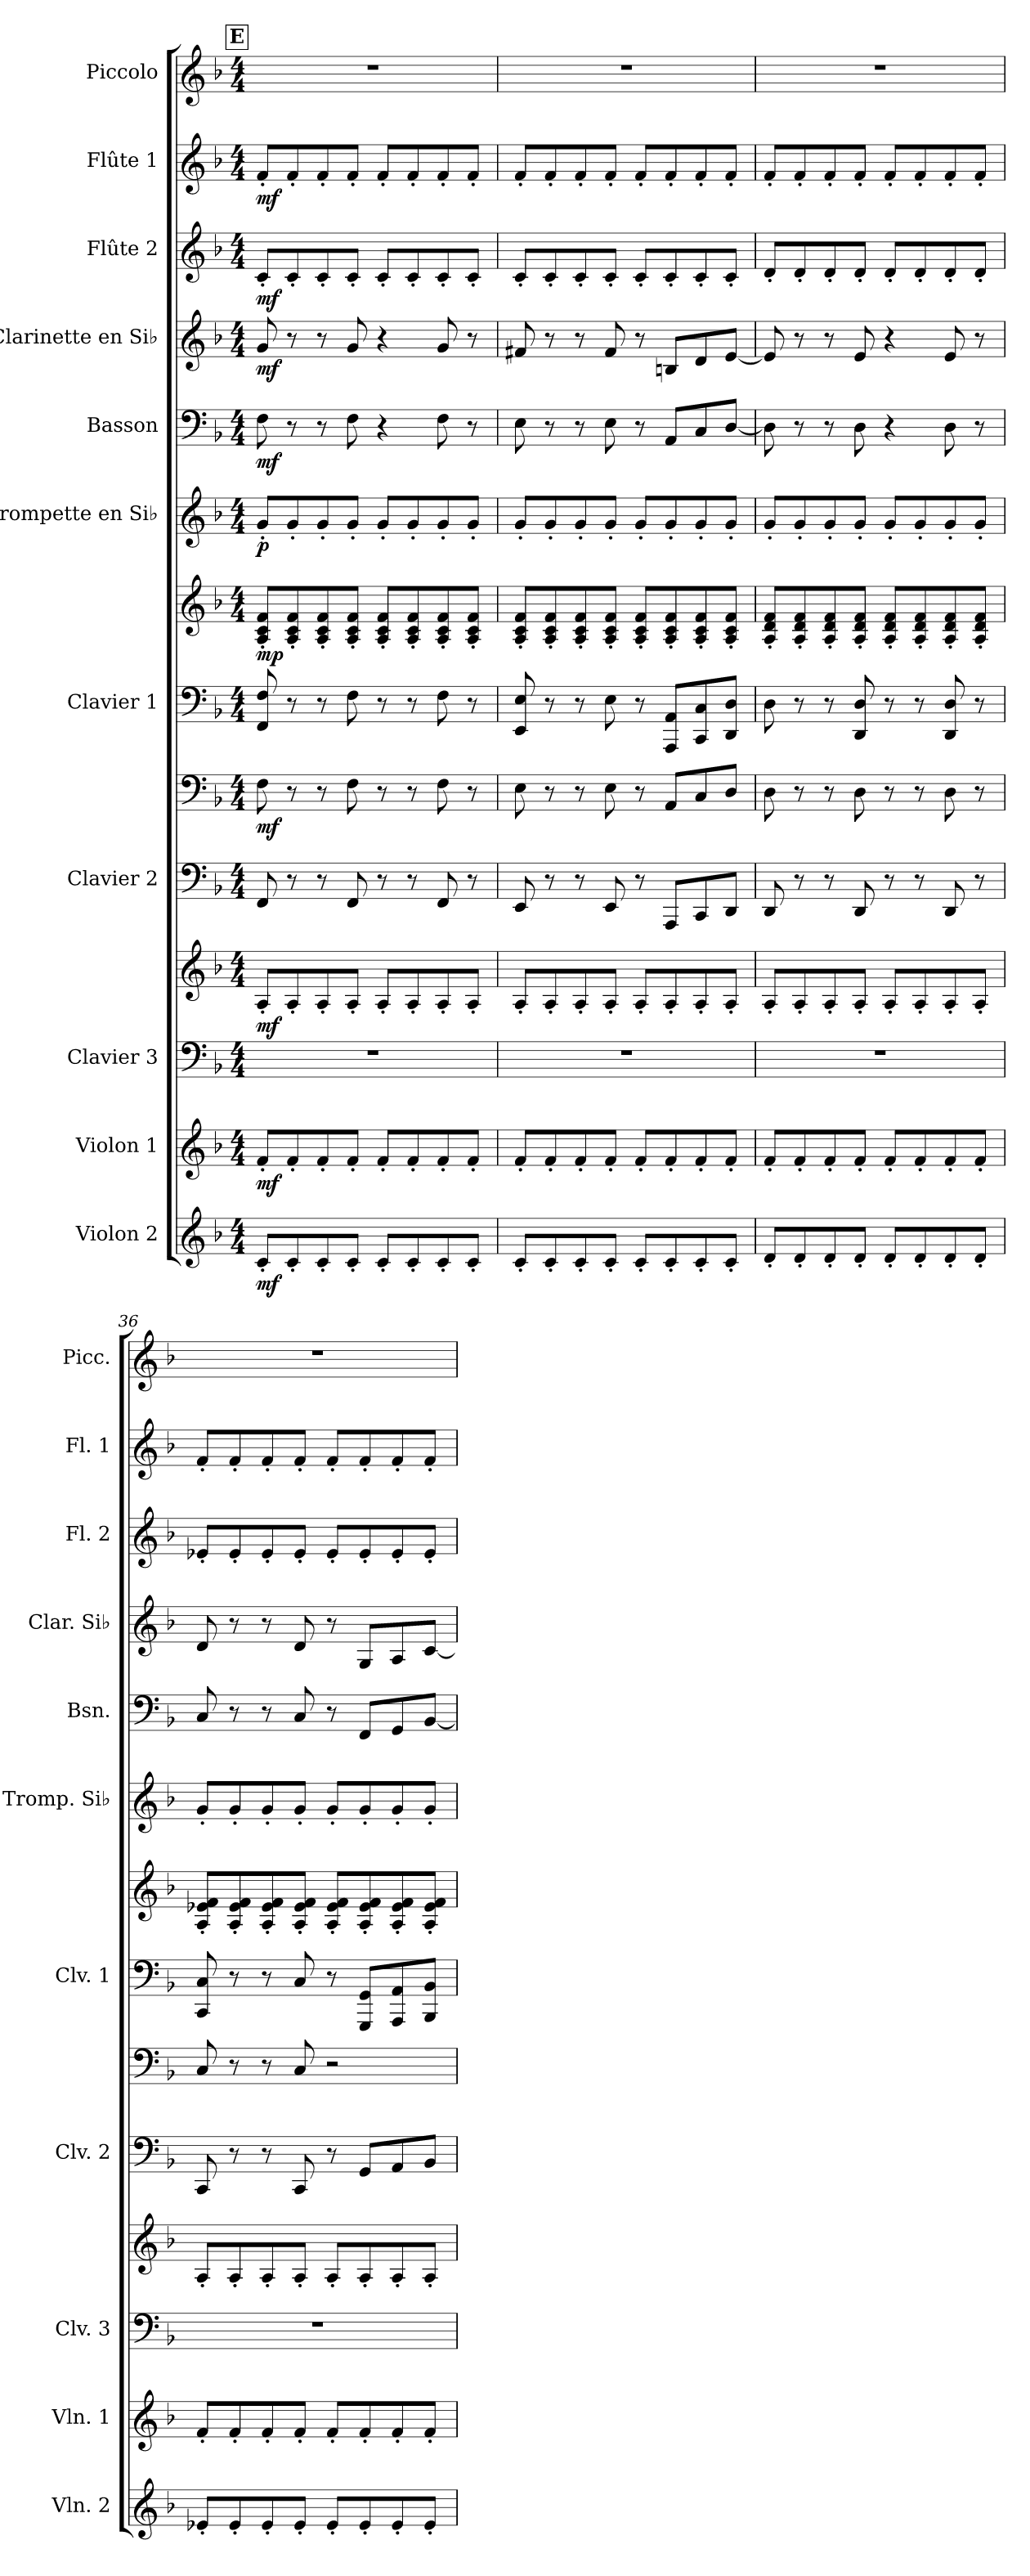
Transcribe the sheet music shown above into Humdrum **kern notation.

**kern	**dynam	**kern	**dynam	**kern	**kern	**dynam	**kern	**kern	**dynam	**kern	**kern	**dynam	**kern	**dynam	**kern	**dynam	**kern	**dynam	**kern	**dynam	**kern	**dynam	**kern
*part11	*part11	*part10	*part10	*part9	*part9	*part9	*part8	*part8	*part8	*part7	*part7	*part7	*part6	*part6	*part5	*part5	*part4	*part4	*part3	*part3	*part2	*part2	*part1
*staff14	*staff14	*staff13	*staff13	*staff12	*staff11	*staff11/12	*staff10	*staff9	*staff9/10	*staff8	*staff7	*staff7/8	*staff6	*staff6	*staff5	*staff5	*staff4	*staff4	*staff3	*staff3	*staff2	*staff2	*staff1
*I"Violon 2	*	*I"Violon 1	*	*I"Clavier 3	*	*	*I"Clavier 2	*	*	*I"Clavier 1	*	*	*I"Trompette en Si♭	*	*I"Basson	*	*I"Clarinette en Si♭	*	*I"Flûte 2	*	*I"Flûte 1	*	*I"Piccolo
*I'Vln. 2	*	*I'Vln. 1	*	*I'Clv. 3	*	*	*I'Clv. 2	*	*	*I'Clv. 1	*	*	*I'Tromp. Si♭	*	*I'Bsn.	*	*I'Clar. Si♭	*	*I'Fl. 2	*	*I'Fl. 1	*	*I'Picc.
*clefG2	*	*clefG2	*	*clefF4	*clefG2	*	*clefF4	*clefF4	*	*clefF4	*clefG2	*	*clefG2	*	*clefF4	*	*clefG2	*	*clefG2	*	*clefG2	*	*clefG2
*	*	*	*	*	*	*	*	*	*	*	*	*	*ITrd1c2	*	*	*	*ITrd1c2	*	*	*	*	*	*ITrd-7c-12
*k[b-]	*	*k[b-]	*	*k[b-]	*k[b-]	*	*k[b-]	*k[b-]	*	*k[b-]	*k[b-]	*	*k[b-e-a-]	*	*k[b-]	*	*k[b-e-a-]	*	*k[b-]	*	*k[b-]	*	*k[b-]
*M4/4	*	*M4/4	*	*M4/4	*M4/4	*	*M4/4	*M4/4	*	*M4/4	*M4/4	*	*M4/4	*	*M4/4	*	*M4/4	*	*M4/4	*	*M4/4	*	*M4/4
!!LO:REH:place=s1:a:B:fs=14:t=E
=33	=33	=33	=33	=33	=33	=33	=33	=33	=33	=33	=33	=33	=33	=33	=33	=33	=33	=33	=33	=33	=33	=33	=33
!	!LO:DY:b	!	!LO:DY:b	!	!	!LO:DY:b	!	!	!LO:DY:b	!	!	!LO:DY:b	!	!LO:DY:b	!	!LO:DY:b	!	!LO:DY:b	!	!LO:DY:b	!	!LO:DY:b	!
8c'/L	mf	8f'/L	mf	1r	8A'/L	mf	8FF/	8F\	mf	8FF/ 8F/	8A/' 8c/' 8f/'L	mp	8f'/L	p	8F\	mf	8f/	mf	8c'/L	mf	8f'/L	mf	1r
8c'/	.	8f'/	.	.	8A'/	.	8r	8r	.	8r	8A/' 8c/' 8f/'	.	8f'/	.	8r	.	8r	.	8c'/	.	8f'/	.	.
8c'/	.	8f'/	.	.	8A'/	.	8r	8r	.	8r	8A/' 8c/' 8f/'	.	8f'/	.	8r	.	8r	.	8c'/	.	8f'/	.	.
8c'/J	.	8f'/J	.	.	8A'/J	.	8FF/	8F\	.	8F\	8A/' 8c/' 8f/'J	.	8f'/J	.	8F\	.	8f/	.	8c'/J	.	8f'/J	.	.
8c'/L	.	8f'/L	.	.	8A'/L	.	8r	8r	.	8r	8A/' 8c/' 8f/'L	.	8f'/L	.	4r	.	4r	.	8c'/L	.	8f'/L	.	.
8c'/	.	8f'/	.	.	8A'/	.	8r	8r	.	8r	8A/' 8c/' 8f/'	.	8f'/	.	.	.	.	.	8c'/	.	8f'/	.	.
8c'/	.	8f'/	.	.	8A'/	.	8FF/	8F\	.	8F\	8A/' 8c/' 8f/'	.	8f'/	.	8F\	.	8f/	.	8c'/	.	8f'/	.	.
8c'/J	.	8f'/J	.	.	8A'/J	.	8r	8r	.	8r	8A/' 8c/' 8f/'J	.	8f'/J	.	8r	.	8r	.	8c'/J	.	8f'/J	.	.
=34	=34	=34	=34	=34	=34	=34	=34	=34	=34	=34	=34	=34	=34	=34	=34	=34	=34	=34	=34	=34	=34	=34	=34
8c'/L	.	8f'/L	.	1r	8A'/L	.	8EE/	8E\	.	8EE/ 8E/	8A/' 8c/' 8f/'L	.	8f'/L	.	8E\	.	8en/	.	8c'/L	.	8f'/L	.	1r
8c'/	.	8f'/	.	.	8A'/	.	8r	8r	.	8r	8A/' 8c/' 8f/'	.	8f'/	.	8r	.	8r	.	8c'/	.	8f'/	.	.
8c'/	.	8f'/	.	.	8A'/	.	8r	8r	.	8r	8A/' 8c/' 8f/'	.	8f'/	.	8r	.	8r	.	8c'/	.	8f'/	.	.
8c'/J	.	8f'/J	.	.	8A'/J	.	8EE/	8E\	.	8E\	8A/' 8c/' 8f/'J	.	8f'/J	.	8E\	.	8e/	.	8c'/J	.	8f'/J	.	.
8c'/L	.	8f'/L	.	.	8A'/L	.	8r	8r	.	8r	8A/' 8c/' 8f/'L	.	8f'/L	.	8r	.	8r	.	8c'/L	.	8f'/L	.	.
8c'/	.	8f'/	.	.	8A'/	.	8AAA/L	8AA/L	.	8AAA/ 8AA/L	8A/' 8c/' 8f/'	.	8f'/	.	8AA/L	.	8An/L	.	8c'/	.	8f'/	.	.
8c'/	.	8f'/	.	.	8A'/	.	8CC/	8C/	.	8CC/ 8C/	8A/' 8c/' 8f/'	.	8f'/	.	8C/	.	8c/	.	8c'/	.	8f'/	.	.
8c'/J	.	8f'/J	.	.	8A'/J	.	8DD/J	8D/J	.	8DD/ 8D/J	8A/' 8c/' 8f/'J	.	8f'/J	.	[8D/J	.	[8d/J	.	8c'/J	.	8f'/J	.	.
=35	=35	=35	=35	=35	=35	=35	=35	=35	=35	=35	=35	=35	=35	=35	=35	=35	=35	=35	=35	=35	=35	=35	=35
8d'/L	.	8f'/L	.	1r	8A'/L	.	8DD/	8D\	.	8D\	8A/' 8d/' 8f/'L	.	8f'/L	.	8D\]	.	8d/]	.	8d'/L	.	8f'/L	.	1r
8d'/	.	8f'/	.	.	8A'/	.	8r	8r	.	8r	8A/' 8d/' 8f/'	.	8f'/	.	8r	.	8r	.	8d'/	.	8f'/	.	.
8d'/	.	8f'/	.	.	8A'/	.	8r	8r	.	8r	8A/' 8d/' 8f/'	.	8f'/	.	8r	.	8r	.	8d'/	.	8f'/	.	.
8d'/J	.	8f'/J	.	.	8A'/J	.	8DD/	8D\	.	8DD/ 8D/	8A/' 8d/' 8f/'J	.	8f'/J	.	8D\	.	8d/	.	8d'/J	.	8f'/J	.	.
8d'/L	.	8f'/L	.	.	8A'/L	.	8r	8r	.	8r	8A/' 8d/' 8f/'L	.	8f'/L	.	4r	.	4r	.	8d'/L	.	8f'/L	.	.
8d'/	.	8f'/	.	.	8A'/	.	8r	8r	.	8r	8A/' 8d/' 8f/'	.	8f'/	.	.	.	.	.	8d'/	.	8f'/	.	.
8d'/	.	8f'/	.	.	8A'/	.	8DD/	8D\	.	8DD/ 8D/	8A/' 8d/' 8f/'	.	8f'/	.	8D\	.	8d/	.	8d'/	.	8f'/	.	.
8d'/J	.	8f'/J	.	.	8A'/J	.	8r	8r	.	8r	8A/' 8d/' 8f/'J	.	8f'/J	.	8r	.	8r	.	8d'/J	.	8f'/J	.	.
=36	=36	=36	=36	=36	=36	=36	=36	=36	=36	=36	=36	=36	=36	=36	=36	=36	=36	=36	=36	=36	=36	=36	=36
8e-X'/L	.	8f'/L	.	1r	8A'/L	.	8CC/	8C/	.	8CC/ 8C/	8A/' 8e-X/' 8f/'L	.	8f'/L	.	8C/	.	8c/	.	8e-X'/L	.	8f'/L	.	1r
8e-'/	.	8f'/	.	.	8A'/	.	8r	8r	.	8r	8A/' 8e-/' 8f/'	.	8f'/	.	8r	.	8r	.	8e-'/	.	8f'/	.	.
8e-'/	.	8f'/	.	.	8A'/	.	8r	8r	.	8r	8A/' 8e-/' 8f/'	.	8f'/	.	8r	.	8r	.	8e-'/	.	8f'/	.	.
8e-'/J	.	8f'/J	.	.	8A'/J	.	8CC/	8C/	.	8C/	8A/' 8e-/' 8f/'J	.	8f'/J	.	8C/	.	8c/	.	8e-'/J	.	8f'/J	.	.
8e-'/L	.	8f'/L	.	.	8A'/L	.	8r	2r	.	8r	8A/' 8e-/' 8f/'L	.	8f'/L	.	8r	.	8r	.	8e-'/L	.	8f'/L	.	.
8e-'/	.	8f'/	.	.	8A'/	.	8GG/L	.	.	8GGG/ 8GG/L	8A/' 8e-/' 8f/'	.	8f'/	.	8FF/L	.	8F/L	.	8e-'/	.	8f'/	.	.
8e-'/	.	8f'/	.	.	8A'/	.	8AA/	.	.	8AAA/ 8AA/	8A/' 8e-/' 8f/'	.	8f'/	.	8GG/	.	8G/	.	8e-'/	.	8f'/	.	.
8e-'/J	.	8f'/J	.	.	8A'/J	.	8BB-/J	.	.	8BBB-/ 8BB-/J	8A/' 8e-/' 8f/'J	.	8f'/J	.	[8BB-/J	.	[8B-/J	.	8e-'/J	.	8f'/J	.	.
=	=	=	=	=	=	=	=	=	=	=	=	=	=	=	=	=	=	=	=	=	=	=	=
*-	*-	*-	*-	*-	*-	*-	*-	*-	*-	*-	*-	*-	*-	*-	*-	*-	*-	*-	*-	*-	*-	*-	*-
